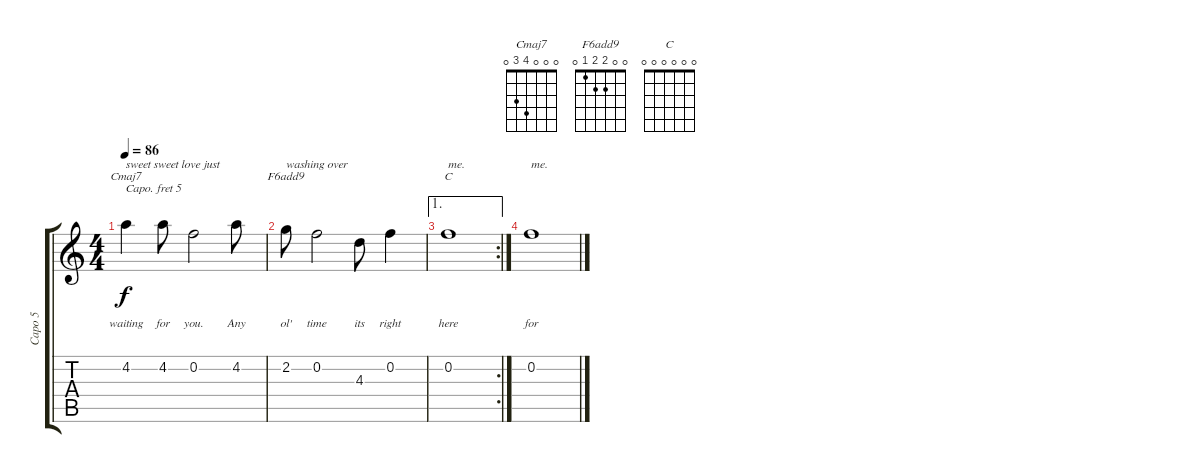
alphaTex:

\track ("Capo 5" "Capo 5") {instrument acousticguitarsteel}
\staff {score tabs}
\capo 5
\tuning (F4 C4 F3 C3 A2 F2) {hide}
\chord ("Cmaj7" 0 0 0 4 3 0)
\chord ("F6add9" 0 0 2 2 1 0)
\chord ("C" 0 0 0 0 0 0)
\ts (4 4)
\tempo 86
\clef g2
\ks c
4.2.4{ch "Cmaj7" txt "sweet sweet love just" lyrics (0 "") lyrics (1 "") lyrics (2 "waiting") lyrics (3 "") lyrics (4 "") dy f} 4.2.8{lyrics (0 "") lyrics (1 "") lyrics (2 "for") lyrics (3 "") lyrics (4 "")} 0.2.2{lyrics (0 "") lyrics (1 "") lyrics (2 "you.") lyrics (3 "") lyrics (4 "")} 4.2.8{lyrics (0 "") lyrics (1 "") lyrics (2 "Any") lyrics (3 "") lyrics (4 "")} |
2.2.8{ch "F6add9" txt "washing over" lyrics (0 "") lyrics (1 "") lyrics (2 "ol'") lyrics (3 "") lyrics (4 "")} 0.2.2{lyrics (0 "") lyrics (1 "") lyrics (2 "time") lyrics (3 "") lyrics (4 "")} 4.3.8{lyrics (0 "") lyrics (1 "") lyrics (2 "its") lyrics (3 "") lyrics (4 "")} 0.2.4{lyrics (0 "") lyrics (1 "") lyrics (2 "right") lyrics (3 "") lyrics (4 "")} |
\ae 1
\rc 2
0.2.1{ch "C" txt "me." lyrics (0 "") lyrics (1 "") lyrics (2 "here") lyrics (3 "") lyrics (4 "")} |
0.2.1{txt "me." lyrics (0 "") lyrics (1 "") lyrics (2 "for") lyrics (3 "") lyrics (4 "")}
